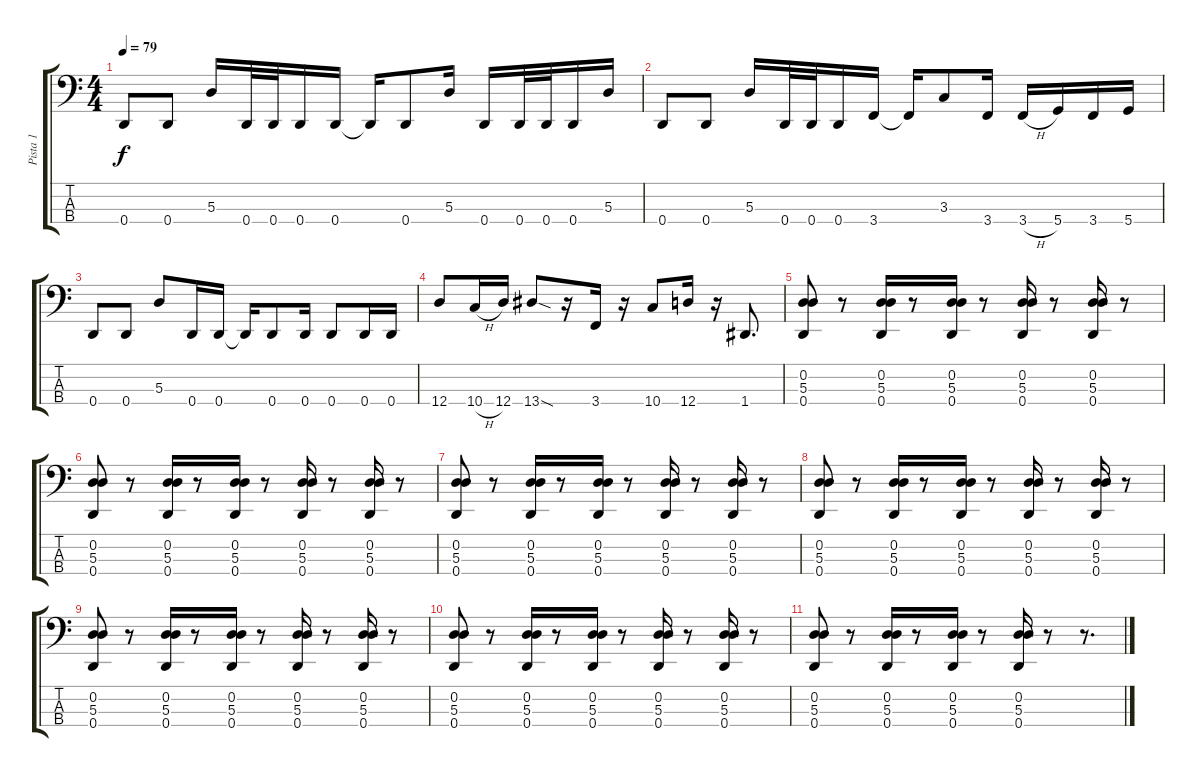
\track ("Pista 1" "Pista 1") {instrument electricbasspick}
\staff {score tabs}
\tuning (G2 D2 A1 D1) {hide}
\ts (4 4)
\tempo 79
\clef f4
\ks c
0.4.8{dy f} 0.4.8 5.3.16 0.4.32 0.4.32 0.4.16 0.4.16 0.4{t}.16 0.4.8 5.3.16 0.4.16 0.4.32 0.4.32 0.4.16 5.3.16 |
0.4.8 0.4.8 5.3.16 0.4.32 0.4.32 0.4.16 3.4.16 3.4{t}.16 3.3.8 3.4.16 3.4{h}.16 5.4.16 3.4.16 5.4.16 |
0.4.8 0.4.8 5.3.8 0.4.16 0.4.16 0.4{t}.16 0.4.8 0.4.16 0.4.8 0.4.16 0.4.16 |
12.4.8 10.4{h}.16 12.4.16 13.4{sod}.8 r.16 3.4.16 r.16 10.4.8 12.4.16 r.16 1.4.8{d} |
(0.2 5.3 0.4).8 r.8 (0.2 5.3 0.4).16 r.8 (0.2 5.3 0.4).16 r.8 (0.2 5.3 0.4).16 r.8 (0.2 5.3 0.4).16 r.8 |
(0.2 5.3 0.4).8 r.8 (0.2 5.3 0.4).16 r.8 (0.2 5.3 0.4).16 r.8 (0.2 5.3 0.4).16 r.8 (0.2 5.3 0.4).16 r.8 |
(0.2 5.3 0.4).8 r.8 (0.2 5.3 0.4).16 r.8 (0.2 5.3 0.4).16 r.8 (0.2 5.3 0.4).16 r.8 (0.2 5.3 0.4).16 r.8 |
(0.2 5.3 0.4).8 r.8 (0.2 5.3 0.4).16 r.8 (0.2 5.3 0.4).16 r.8 (0.2 5.3 0.4).16 r.8 (0.2 5.3 0.4).16 r.8 |
(0.2 5.3 0.4).8 r.8 (0.2 5.3 0.4).16 r.8 (0.2 5.3 0.4).16 r.8 (0.2 5.3 0.4).16 r.8 (0.2 5.3 0.4).16 r.8 |
(0.2 5.3 0.4).8 r.8 (0.2 5.3 0.4).16 r.8 (0.2 5.3 0.4).16 r.8 (0.2 5.3 0.4).16 r.8 (0.2 5.3 0.4).16 r.8 |
(0.2 5.3 0.4).8 r.8 (0.2 5.3 0.4).16 r.8 (0.2 5.3 0.4).16 r.8 (0.2 5.3 0.4).16 r.8 r.8{d}
